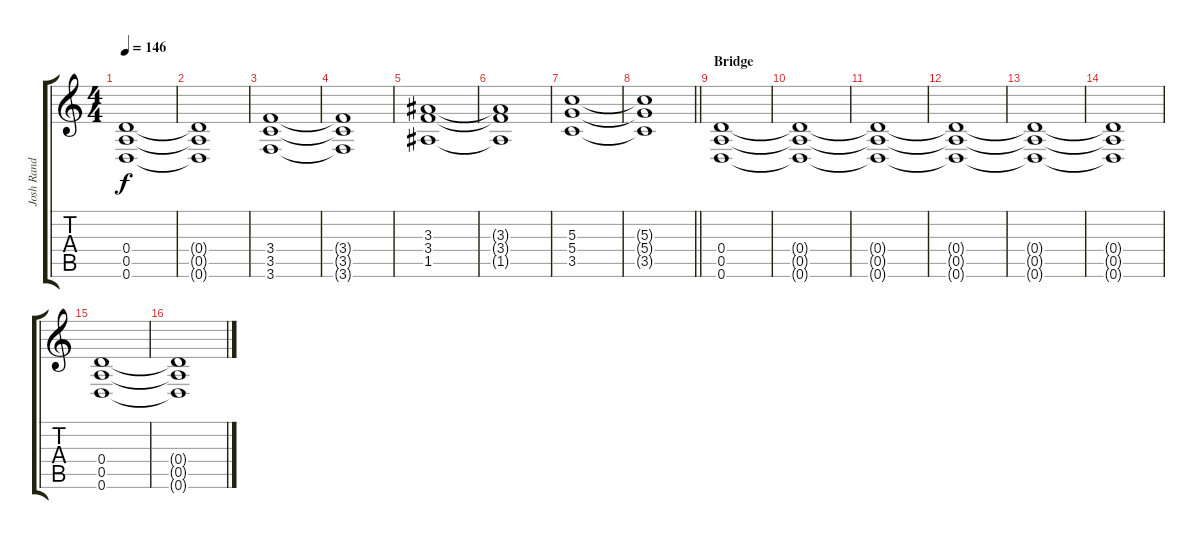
\track ("Josh Rand" "Josh Rand") {instrument distortionguitar}
\staff {score tabs}
\tuning (E4 B3 G3 D3 A2 D2) {hide}
\ts (4 4)
\tempo 146
\clef g2
\ks c
(0.4 0.5 0.6).1{dy f} |
(0.4{t} 0.5{t} 0.6{t}).1 |
(3.4 3.5 3.6).1 |
(3.4{t} 3.5{t} 3.6{t}).1 |
(3.3 3.4 1.5).1 |
(3.3{t} 3.4{t} 1.5{t}).1 |
(5.3 5.4 3.5).1 |
\barLineRight lightlight
(5.3{t} 5.4{t} 3.5{t}).1 |
\section ("" "Bridge")
(0.4 0.5 0.6).1{volume 13} |
(0.4{t} 0.5{t} 0.6{t}).1 |
(0.4{t} 0.5{t} 0.6{t}).1 |
(0.4{t} 0.5{t} 0.6{t}).1 |
(0.4{t} 0.5{t} 0.6{t}).1 |
(0.4{t} 0.5{t} 0.6{t}).1 |
(0.4 0.5 0.6).1 |
(0.4{t} 0.5{t} 0.6{t}).1{volume 0}
